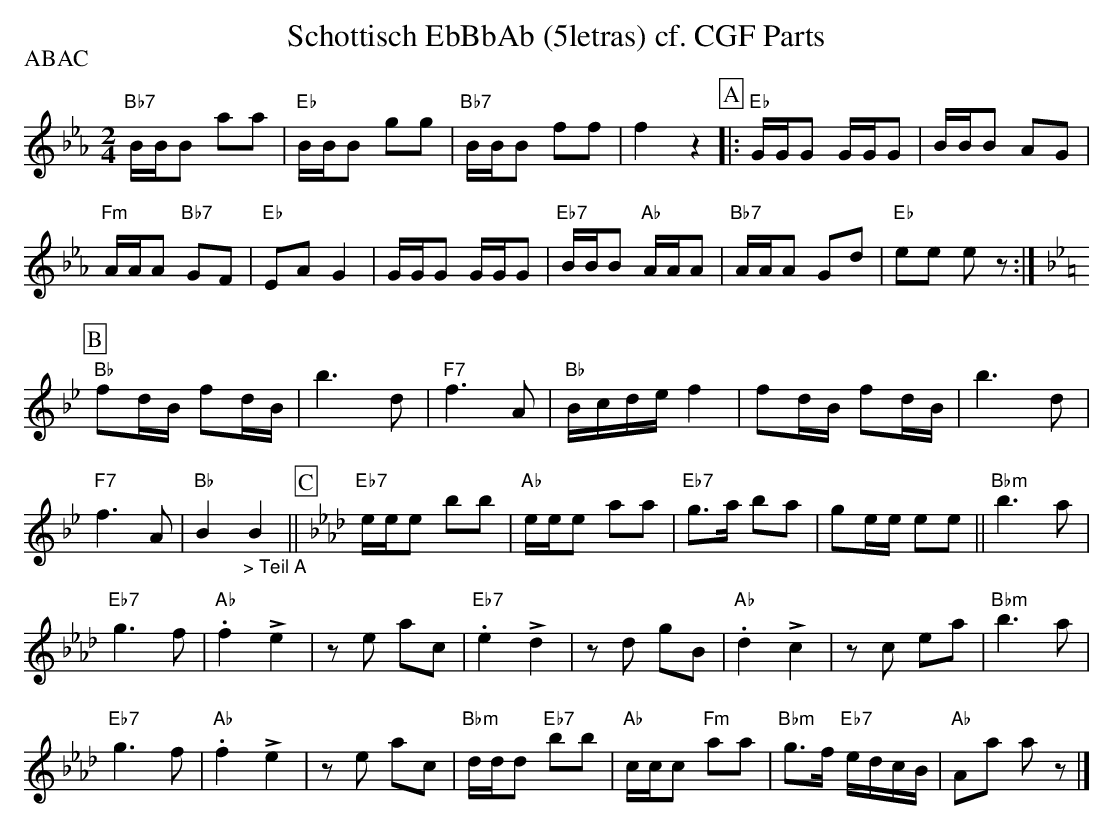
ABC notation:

X:1
T:Schottisch EbBbAb (5letras) cf. CGF Parts
P:ABAC
M:2/4
L:1/16
K:Ebmaj%%MIDI gchordon
"Bb7"BBB2 a2a2 | "Eb"BBB2 g2g2 | "Bb7"BBB2 f2f2 | f4z4 [P:A] |: "Eb"GGG2 GGG2 | BBB2 A2G2 |
"Fm"AAA2 "Bb7"G2F2 | "Eb"E2A2G4 | GGG2 GGG2 | "Eb7"BBB2 "Ab"AAA2 | "Bb7"AAA2 G2d2 | "Eb"e2e2 e2z2 :| [P:B] [K:Bbmaj]
"Bb"f2dB f2dB | b6d2 | "F7"f6A2 | "Bb"Bcde f4 | f2dB f2dB | b6d2 |
"F7"f6A2 | "Bb"B4"_> Teil A"B4 || [P:C] [K:Abmaj] "Eb7"eee2 b2b2 | "Ab"eee2 a2a2 | "Eb7"g3a b2a2 | g2ee e2e2 || "Bbm"b6a2 |
"Eb7"g6f2 | "Ab".f4!>!e4 | z2e2 a2c2 | "Eb7".e4!>!d4 | z2d2 g2B2 | "Ab".d4!>!c4 | z2c2 e2a2 | "Bbm"b6a2 |
"Eb7"g6f2 | "Ab".f4!>!e4 | z2e2 a2c2 | "Bbm"ddd2 "Eb7"b2b2 | "Ab"ccc2 "Fm"a2a2 | "Bbm"g3f "Eb7"edcB | "Ab"A2a2 a2z2 |]
